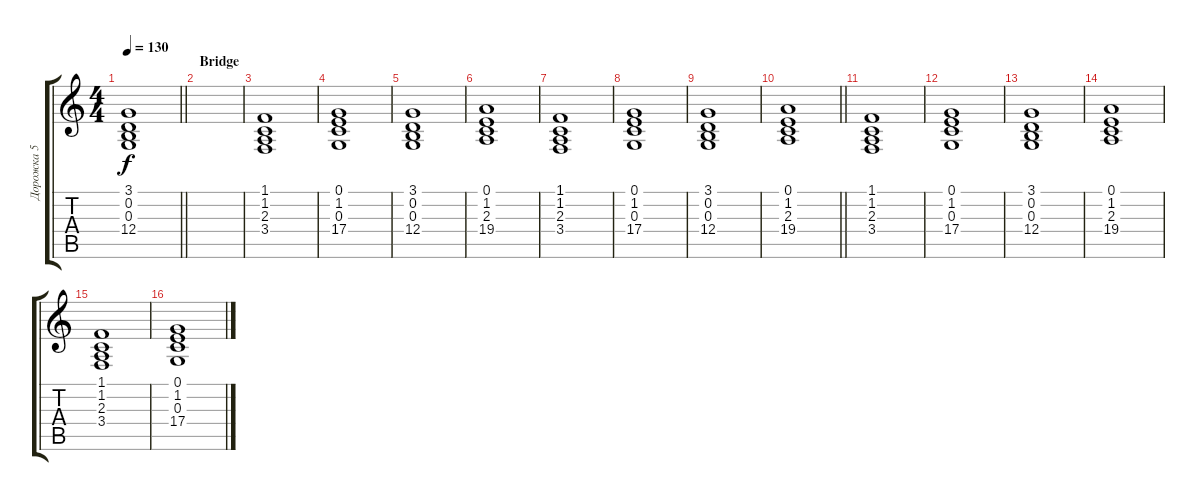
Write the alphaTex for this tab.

\track ("Дорожка 5" "Дорожка 5") {instrument pad8sweep}
\staff {score tabs}
\tuning (E4 B3 G3 D3 A2 E2) {hide}
\ts (4 4)
\tempo 130
\clef g2
\barLineRight lightlight
\ks c
(3.1 0.2 0.3 12.4).1{dy f} |
\section ("" "Bridge")
|
(1.1 1.2 2.3 3.4).1 |
(0.1 1.2 0.3 17.4).1 |
(3.1 0.2 0.3 12.4).1 |
(0.1 1.2 2.3 19.4).1 |
(1.1 1.2 2.3 3.4).1 |
(0.1 1.2 0.3 17.4).1 |
(3.1 0.2 0.3 12.4).1 |
\barLineRight lightlight
(0.1 1.2 2.3 19.4).1 |
(1.1 1.2 2.3 3.4).1 |
(0.1 1.2 0.3 17.4).1 |
(3.1 0.2 0.3 12.4).1 |
(0.1 1.2 2.3 19.4).1 |
(1.1 1.2 2.3 3.4).1 |
(0.1 1.2 0.3 17.4).1
